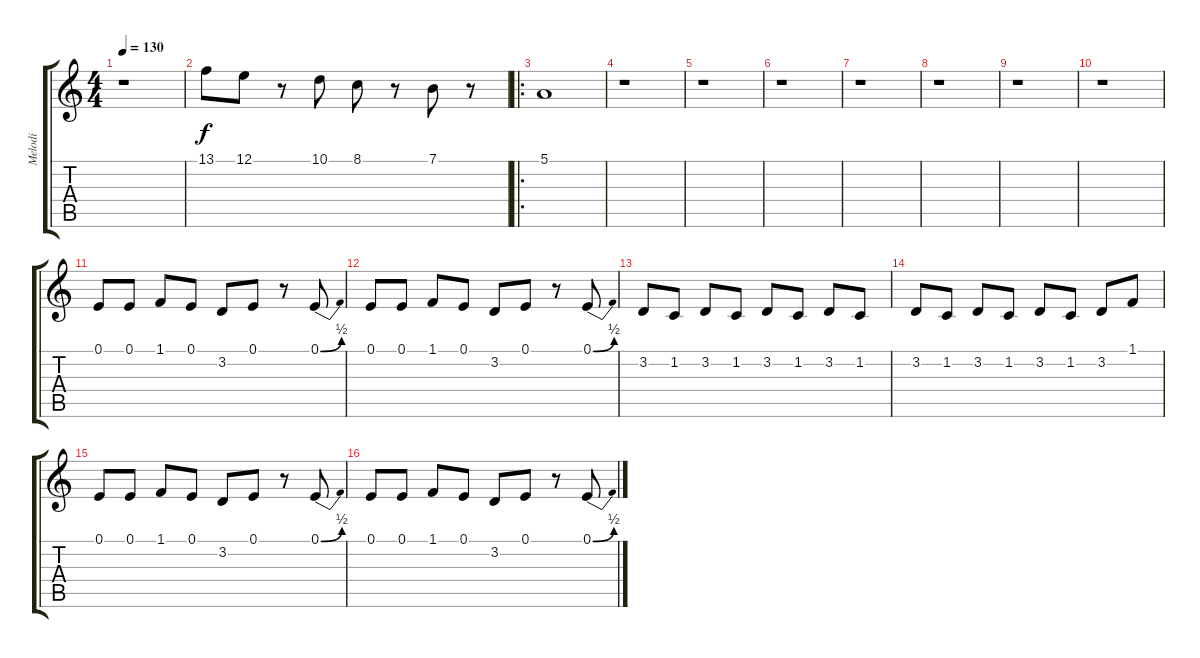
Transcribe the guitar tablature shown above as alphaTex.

\track ("Melodi" "Melodi") {instrument altosax}
\staff {score tabs}
\tuning (E4 B3 G3 D3 A2 E2) {hide}
\ts (4 4)
\tempo 130
\clef g2
\ks c
r.1{dy f instrument altosax} |
13.1.8 12.1.8 r.8 10.1.8 8.1.8 r.8 7.1.8 r.8 |
\ro
5.1.1 |
r.1 |
r.1 |
r.1 |
r.1 |
r.1 |
r.1 |
r.1 |
0.1.8 0.1.8 1.1.8 0.1.8 3.2.8 0.1.8 r.8 0.1{be (bend 0 0 60 2)}.8 |
0.1.8 0.1.8 1.1.8 0.1.8 3.2.8 0.1.8 r.8 0.1{be (bend 0 0 60 2)}.8 |
3.2.8 1.2.8 3.2.8 1.2.8 3.2.8 1.2.8 3.2.8 1.2.8 |
3.2.8 1.2.8 3.2.8 1.2.8 3.2.8 1.2.8 3.2.8 1.1.8 |
0.1.8 0.1.8 1.1.8 0.1.8 3.2.8 0.1.8 r.8 0.1{be (bend 0 0 60 2)}.8 |
0.1.8 0.1.8 1.1.8 0.1.8 3.2.8 0.1.8 r.8 0.1{be (bend 0 0 60 2)}.8
